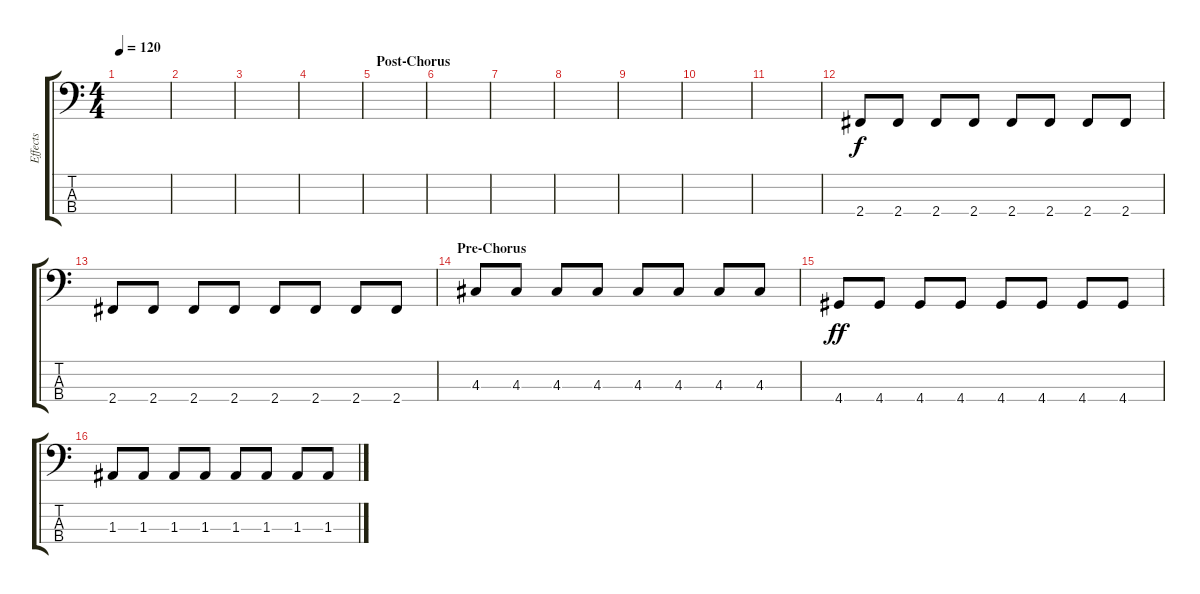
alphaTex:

\track ("Effects" "Effects") {instrument fretlessbass}
\staff {score tabs}
\tuning (G2 D2 A1 E1) {hide}
\ts (4 4)
\tempo 120
\clef f4
\ks c
|
|
|
|
\section ("" "Post-Chorus")
|
|
|
|
|
|
|
2.4.8 2.4.8 2.4.8 2.4.8 2.4.8 2.4.8 2.4.8 2.4.8 |
2.4.8 2.4.8 2.4.8 2.4.8 2.4.8 2.4.8 2.4.8 2.4.8 |
\section ("" "Pre-Chorus")
4.3.8{dy f} 4.3.8 4.3.8 4.3.8 4.3.8 4.3.8 4.3.8 4.3.8 |
4.4.8{dy ff} 4.4.8 4.4.8 4.4.8 4.4.8 4.4.8 4.4.8 4.4.8 |
1.3.8 1.3.8 1.3.8 1.3.8 1.3.8 1.3.8 1.3.8 1.3.8
